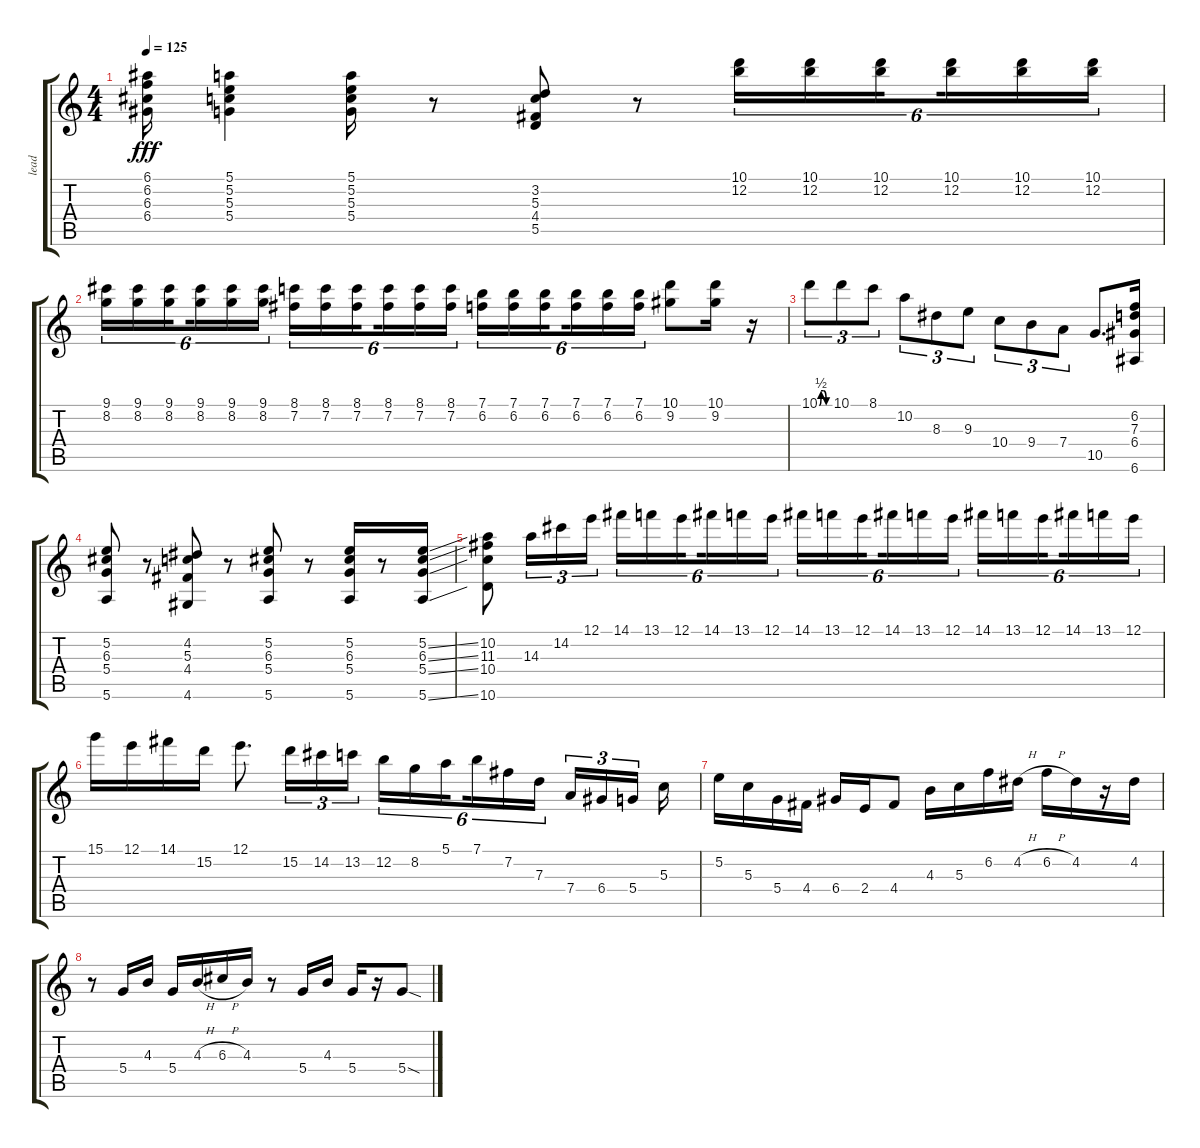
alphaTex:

\track ("lead" "lead") {instrument acousticguitarsteel}
\staff {score tabs}
\tuning (E4 B3 G3 D3 A2 E2) {hide}
\ts (4 4)
\tempo 125
\clef g2
\ks c
(6.1 6.2 6.3 6.4).16{dy fff} (5.1 5.2 5.3 5.4).4 (5.1 5.2 5.3 5.4).16 r.8 (3.2 5.3 4.4 5.5).8 r.8 (10.1 12.2).16{tu (6 4)} (10.1 12.2).16{tu (6 4)} (10.1 12.2).16{tu (6 4) beam splitsecondary} (10.1 12.2).16{tu (6 4)} (10.1 12.2).16{tu (6 4)} (10.1 12.2).16{tu (6 4)} |
(9.1 8.2).16{tu (6 4)} (9.1 8.2).16{tu (6 4)} (9.1 8.2).16{tu (6 4) beam splitsecondary} (9.1 8.2).16{tu (6 4)} (9.1 8.2).16{tu (6 4)} (9.1 8.2).16{tu (6 4)} (8.1 7.2).16{tu (6 4)} (8.1 7.2).16{tu (6 4)} (8.1 7.2).16{tu (6 4) beam splitsecondary} (8.1 7.2).16{tu (6 4)} (8.1 7.2).16{tu (6 4)} (8.1 7.2).16{tu (6 4)} (7.1 6.2).16{tu (6 4)} (7.1 6.2).16{tu (6 4)} (7.1 6.2).16{tu (6 4) beam splitsecondary} (7.1 6.2).16{tu (6 4)} (7.1 6.2).16{tu (6 4)} (7.1 6.2).16{tu (6 4)} (10.1 9.2).8 (10.1 9.2).16 r.16 |
10.1{be (custom 0 0 10 2 25 2 40 0 60 0)}.8{tu (3 2)} 10.1.8{tu (3 2)} 8.1.8{tu (3 2)} 10.2.8{tu (3 2)} 8.3.8{tu (3 2)} 9.3.8{tu (3 2)} 10.4.8{tu (3 2)} 9.4.8{tu (3 2)} 7.4.8{tu (3 2)} 10.5.8{d} (6.2 7.3 6.4 6.6).16 |
(5.2 6.3 5.4 5.6).8 r.8 (4.2 5.3 4.4 4.6).8 r.8 (5.2 6.3 5.4 5.6).8 r.8 (5.2 6.3 5.4 5.6).16 r.8 (5.2{ss} 6.3{ss} 5.4{ss} 5.6{ss}).16 |
(10.2 11.3 10.4 10.6).8 14.3.16{tu (3 2)} 14.2.16{tu (3 2)} 12.1.16{tu (3 2)} 14.1.16{tu (6 4)} 13.1.16{tu (6 4)} 12.1.16{tu (6 4) beam splitsecondary} 14.1.16{tu (6 4)} 13.1.16{tu (6 4)} 12.1.16{tu (6 4)} 14.1.16{tu (6 4)} 13.1.16{tu (6 4)} 12.1.16{tu (6 4) beam splitsecondary} 14.1.16{tu (6 4)} 13.1.16{tu (6 4)} 12.1.16{tu (6 4)} 14.1.16{tu (6 4)} 13.1.16{tu (6 4)} 12.1.16{tu (6 4) beam splitsecondary} 14.1.16{tu (6 4)} 13.1.16{tu (6 4)} 12.1.16{tu (6 4)} |
15.1.16 12.1.16 14.1.16 15.2.16 12.1.8{d} 15.2.16{tu (3 2)} 14.2.16{tu (3 2)} 13.2.16{tu (3 2) beam splitsecondary} 12.2.16{tu (6 4)} 8.2.16{tu (6 4)} 5.1.16{tu (6 4) beam splitsecondary} 7.1.16{tu (6 4)} 7.2.16{tu (6 4)} 7.3.16{tu (6 4) beam splitsecondary} 7.4.16{tu (3 2)} 6.4.16{tu (3 2)} 5.4.16{tu (3 2) beam splitsecondary} 5.3.16 |
5.2.16 5.3.16 5.4.16 4.4.16 6.4.16 2.4.16 4.4.8 4.3.16 5.3.16 6.2.16 4.2{h}.16 6.2{h}.16 4.2.16 r.16 4.2.16 |
r.8 5.4.16 4.3.16 5.4.16 4.3{h}.16 6.3{h}.16 4.3.16 r.8 5.4.16 4.3.16 5.4.16 r.16 5.4{sod}.8
